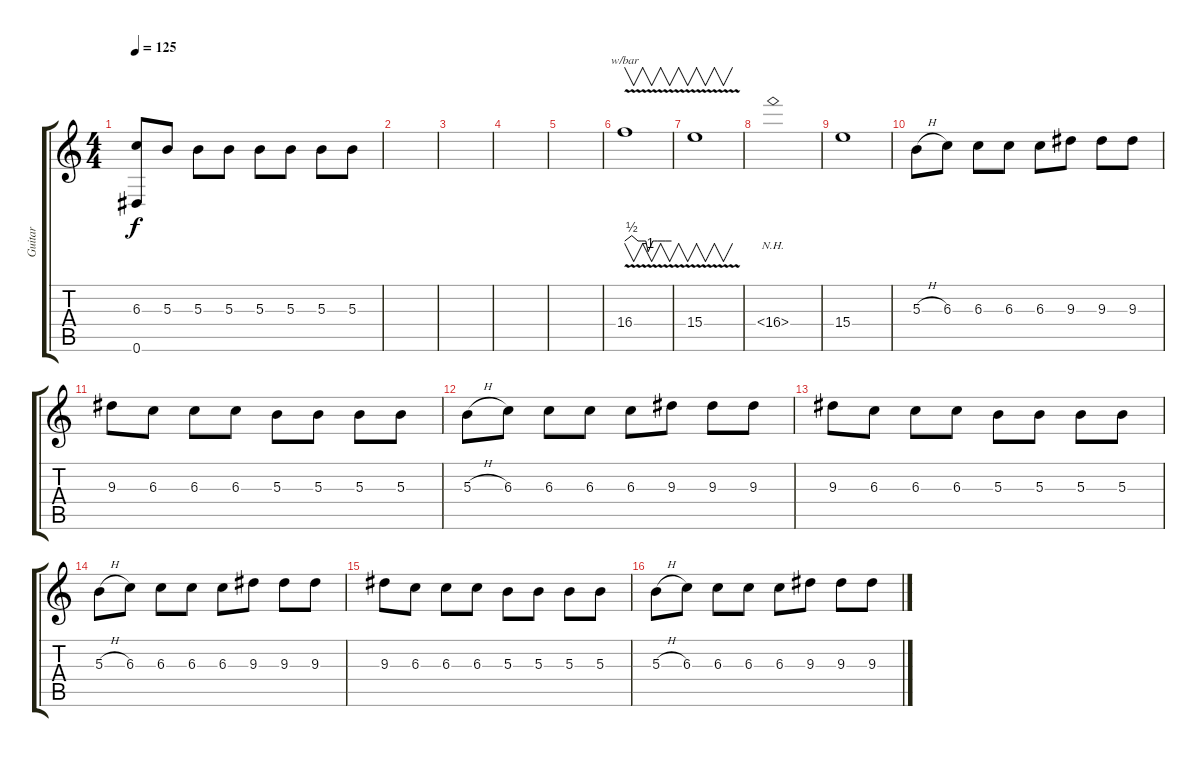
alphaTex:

\track ("Guitar" "Guitar") {instrument distortionguitar}
\staff {score tabs}
\tuning (Eb4 Bb3 Gb3 Db3 Ab2 Eb2) {hide}
\ts (4 4)
\tempo 125
\clef g2
\ks c
(6.3 0.6).8{dy f} 5.3.8 5.3.8 5.3.8 5.3.8 5.3.8 5.3.8 5.3.8 |
|
|
|
|
16.4{v}.1{v tbe (custom default 0 0 9 2 17 0 21 0 27 0 30 -4 36 0 38 0 42 0 49 0 52 0 60 0)} |
15.4{v}.1{v} |
16.4{nh}.1 |
15.4.1 |
5.3{h}.8 6.3.8 6.3.8 6.3.8 6.3.8 9.3.8 9.3.8 9.3.8 |
9.3.8 6.3.8 6.3.8 6.3.8 5.3.8 5.3.8 5.3.8 5.3.8 |
5.3{h}.8 6.3.8 6.3.8 6.3.8 6.3.8 9.3.8 9.3.8 9.3.8 |
9.3.8 6.3.8 6.3.8 6.3.8 5.3.8 5.3.8 5.3.8 5.3.8 |
5.3{h}.8 6.3.8 6.3.8 6.3.8 6.3.8 9.3.8 9.3.8 9.3.8 |
9.3.8 6.3.8 6.3.8 6.3.8 5.3.8 5.3.8 5.3.8 5.3.8 |
5.3{h}.8 6.3.8 6.3.8 6.3.8 6.3.8 9.3.8 9.3.8 9.3.8
